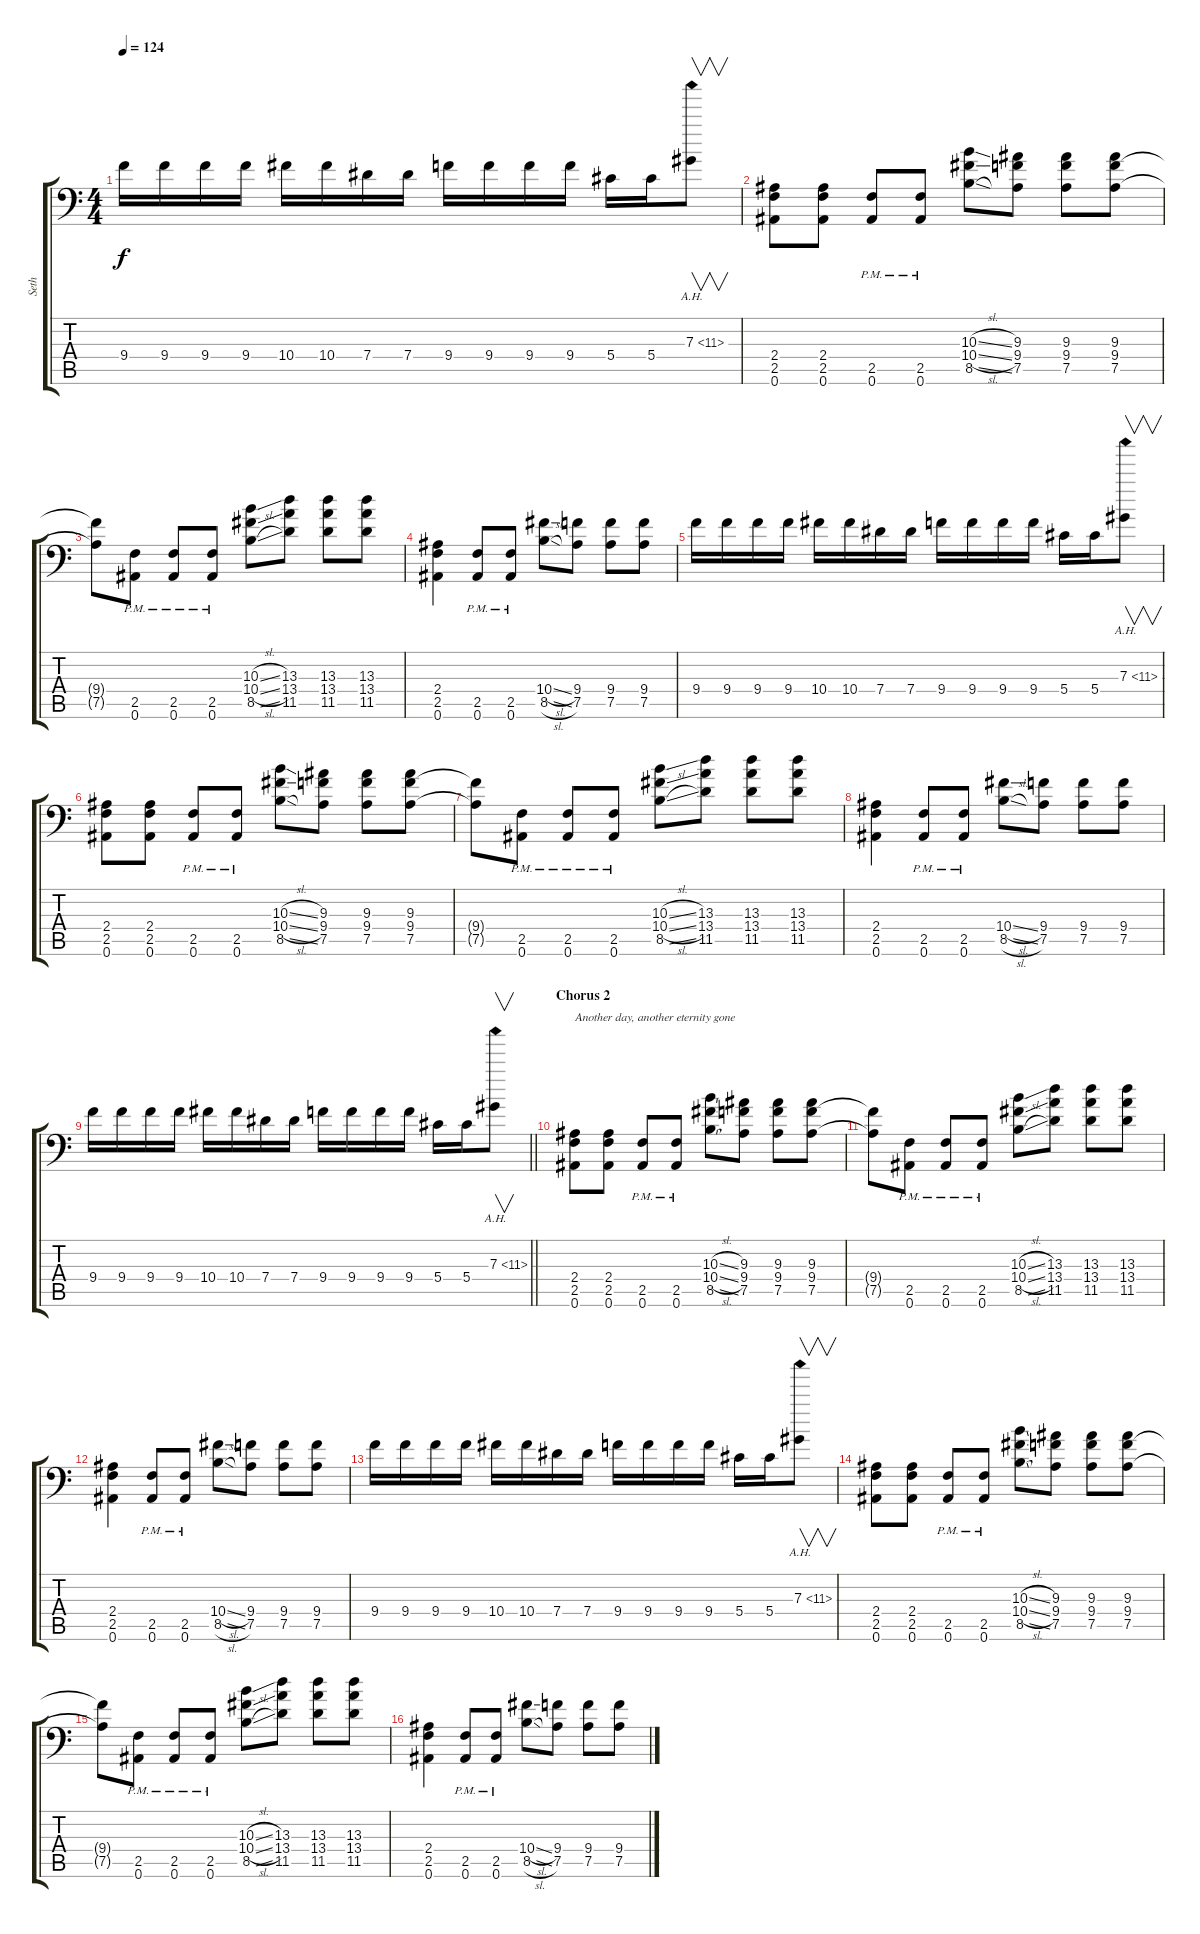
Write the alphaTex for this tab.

\track ("Seth" "Seth") {instrument distortionguitar}
\staff {score tabs}
\tuning (Bb3 F3 Db3 Ab2 Eb2 Bb1) {hide}
\ts (4 4)
\tempo 124
\clef f4
\ks c
9.4.16{dy f} 9.4.16 9.4.16 9.4.16 10.4.16 10.4.16 7.4.16 7.4.16 9.4.16 9.4.16 9.4.16 9.4.16 5.4.16 5.4.16 7.3{ah 4}.8{v} |
(2.4 2.5 0.6).8 (2.4 2.5 0.6).8 (2.5{pm} 0.6{pm}).8 (2.5{pm} 0.6{pm}).8 (10.3{sl} 10.4{sl} 8.5{sl}).8 (9.3 9.4 7.5).8 (9.3 9.4 7.5).8 (9.3 9.4 7.5).8 |
(9.4{t} 7.5{t}).8 (2.5{pm} 0.6{pm}).8 (2.5{pm} 0.6{pm}).8 (2.5{pm} 0.6{pm}).8 (10.3{sl} 10.4{sl} 8.5{sl}).8 (13.3 13.4 11.5).8 (13.3 13.4 11.5).8 (13.3 13.4 11.5).8 |
(2.4 2.5 0.6).4 (2.5{pm} 0.6{pm}).8 (2.5{pm} 0.6{pm}).8 (10.4{sl} 8.5{sl}).8 (9.4 7.5).8 (9.4 7.5).8 (9.4 7.5).8 |
9.4.16 9.4.16 9.4.16 9.4.16 10.4.16 10.4.16 7.4.16 7.4.16 9.4.16 9.4.16 9.4.16 9.4.16 5.4.16 5.4.16 7.3{ah 4}.8{v} |
(2.4 2.5 0.6).8 (2.4 2.5 0.6).8 (2.5{pm} 0.6{pm}).8 (2.5{pm} 0.6{pm}).8 (10.3{sl} 10.4{sl} 8.5{sl}).8 (9.3 9.4 7.5).8 (9.3 9.4 7.5).8 (9.3 9.4 7.5).8 |
(9.4{t} 7.5{t}).8 (2.5{pm} 0.6{pm}).8 (2.5{pm} 0.6{pm}).8 (2.5{pm} 0.6{pm}).8 (10.3{sl} 10.4{sl} 8.5{sl}).8 (13.3 13.4 11.5).8 (13.3 13.4 11.5).8 (13.3 13.4 11.5).8 |
(2.4 2.5 0.6).4 (2.5{pm} 0.6{pm}).8 (2.5{pm} 0.6{pm}).8 (10.4{sl} 8.5{sl}).8 (9.4 7.5).8 (9.4 7.5).8 (9.4 7.5).8 |
\barLineRight lightlight
9.4.16 9.4.16 9.4.16 9.4.16 10.4.16 10.4.16 7.4.16 7.4.16 9.4.16 9.4.16 9.4.16 9.4.16 5.4.16 5.4.16 7.3{ah 4}.8{v} |
\section ("" "Chorus 2")
(2.4 2.5 0.6).8{txt "Another day, another eternity gone"} (2.4 2.5 0.6).8 (2.5{pm} 0.6{pm}).8 (2.5{pm} 0.6{pm}).8 (10.3{sl} 10.4{sl} 8.5{sl}).8 (9.3 9.4 7.5).8 (9.3 9.4 7.5).8 (9.3 9.4 7.5).8 |
(9.4{t} 7.5{t}).8 (2.5{pm} 0.6{pm}).8 (2.5{pm} 0.6{pm}).8 (2.5{pm} 0.6{pm}).8 (10.3{sl} 10.4{sl} 8.5{sl}).8 (13.3 13.4 11.5).8 (13.3 13.4 11.5).8 (13.3 13.4 11.5).8 |
(2.4 2.5 0.6).4 (2.5{pm} 0.6{pm}).8 (2.5{pm} 0.6{pm}).8 (10.4{sl} 8.5{sl}).8 (9.4 7.5).8 (9.4 7.5).8 (9.4 7.5).8 |
9.4.16 9.4.16 9.4.16 9.4.16 10.4.16 10.4.16 7.4.16 7.4.16 9.4.16 9.4.16 9.4.16 9.4.16 5.4.16 5.4.16 7.3{ah 4}.8{v} |
(2.4 2.5 0.6).8 (2.4 2.5 0.6).8 (2.5{pm} 0.6{pm}).8 (2.5{pm} 0.6{pm}).8 (10.3{sl} 10.4{sl} 8.5{sl}).8 (9.3 9.4 7.5).8 (9.3 9.4 7.5).8 (9.3 9.4 7.5).8 |
(9.4{t} 7.5{t}).8 (2.5{pm} 0.6{pm}).8 (2.5{pm} 0.6{pm}).8 (2.5{pm} 0.6{pm}).8 (10.3{sl} 10.4{sl} 8.5{sl}).8 (13.3 13.4 11.5).8 (13.3 13.4 11.5).8 (13.3 13.4 11.5).8 |
(2.4 2.5 0.6).4 (2.5{pm} 0.6{pm}).8 (2.5{pm} 0.6{pm}).8 (10.4{sl} 8.5{sl}).8 (9.4 7.5).8 (9.4 7.5).8 (9.4 7.5).8
